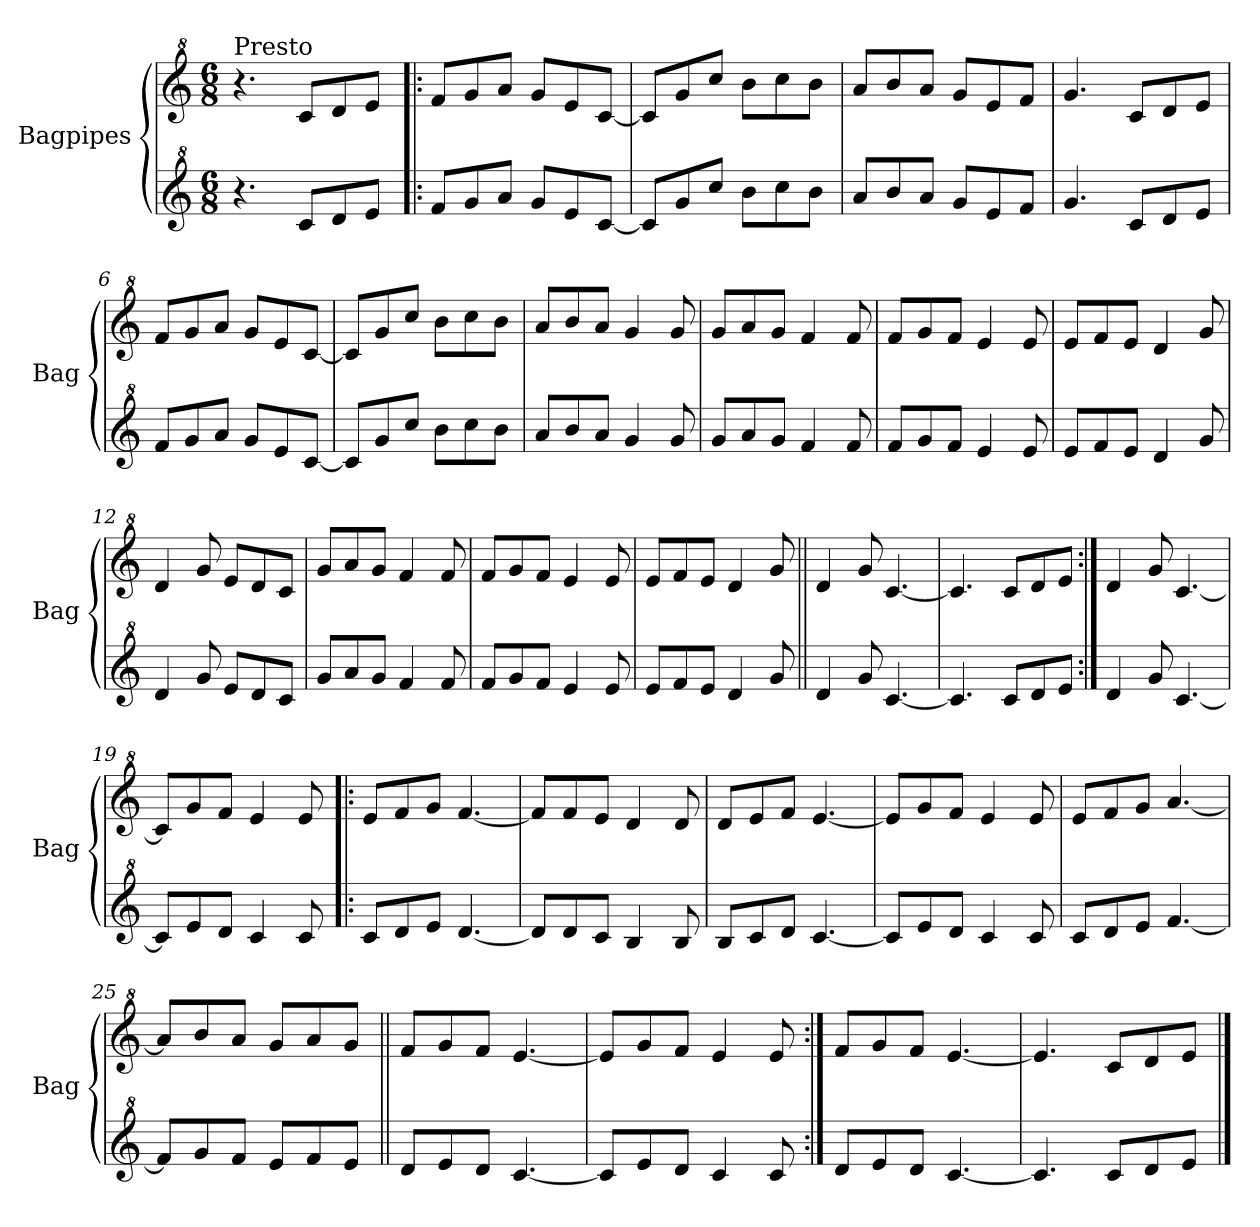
**kern	**kern
*part2	*part1
*staff2	*staff1
*I"Bagpipes	*I"Bagpipes
*I'Bag	*I'Bag
*clefG^2	*clefG^2
*k[]	*k[]
*C:	*C:
*M6/8	*M6/8
=1	=1
!	!LO:TX:a:t=Presto
4.r	4.r
8cc/L	8cc/L
8dd/	8dd/
8ee/J	8ee/J
=2!|:	=2!|:
8ff/L	8ff/L
8gg/	8gg/
8aa/J	8aa/J
8gg/L	8gg/L
8ee/	8ee/
[8cc/J	[8cc/J
=3	=3
8cc/L]	8cc/L]
8gg/	8gg/
8ccc/J	8ccc/J
8bb\L	8bb\L
8ccc\	8ccc\
8bb\J	8bb\J
=4	=4
8aa/L	8aa/L
8bb/	8bb/
8aa/J	8aa/J
8gg/L	8gg/L
8ee/	8ee/
8ff/J	8ff/J
=5	=5
4.gg/	4.gg/
8cc/L	8cc/L
8dd/	8dd/
8ee/J	8ee/J
=6	=6
8ff/L	8ff/L
8gg/	8gg/
8aa/J	8aa/J
8gg/L	8gg/L
8ee/	8ee/
[8cc/J	[8cc/J
=7	=7
8cc/L]	8cc/L]
8gg/	8gg/
8ccc/J	8ccc/J
8bb\L	8bb\L
8ccc\	8ccc\
8bb\J	8bb\J
!!LO:LB:g=z
=8	=8
8aa/L	8aa/L
8bb/	8bb/
8aa/J	8aa/J
4gg/	4gg/
8gg/	8gg/
=9	=9
8gg/L	8gg/L
8aa/	8aa/
8gg/J	8gg/J
4ff/	4ff/
8ff/	8ff/
=10	=10
8ff/L	8ff/L
8gg/	8gg/
8ff/J	8ff/J
4ee/	4ee/
8ee/	8ee/
=11	=11
8ee/L	8ee/L
8ff/	8ff/
8ee/J	8ee/J
4dd/	4dd/
8gg/	8gg/
=12	=12
4dd/	4dd/
8gg/	8gg/
8ee/L	8ee/L
8dd/	8dd/
8cc/J	8cc/J
=13	=13
8gg/L	8gg/L
8aa/	8aa/
8gg/J	8gg/J
4ff/	4ff/
8ff/	8ff/
=14	=14
8ff/L	8ff/L
8gg/	8gg/
8ff/J	8ff/J
4ee/	4ee/
8ee/	8ee/
!!LO:LB:g=z
=15	=15
8ee/L	8ee/L
8ff/	8ff/
8ee/J	8ee/J
4dd/	4dd/
8gg/	8gg/
=16||	=16||
4dd/	4dd/
8gg/	8gg/
[4.cc/	[4.cc/
=17	=17
4.cc/]	4.cc/]
8cc/L	8cc/L
8dd/	8dd/
8ee/J	8ee/J
=18:|!	=18:|!
4dd/	4dd/
8gg/	8gg/
[4.cc/	[4.cc/
=19	=19
8cc/L]	8cc/L]
8ee/	8gg/
8dd/J	8ff/J
4cc/	4ee/
8cc/	8ee/
=20!|:	=20!|:
8cc/L	8ee/L
8dd/	8ff/
8ee/J	8gg/J
[4.dd/	[4.ff/
=21	=21
8dd/L]	8ff/L]
8dd/	8ff/
8cc/J	8ee/J
4b/	4dd/
8b/	8dd/
=22	=22
8b/L	8dd/L
8cc/	8ee/
8dd/J	8ff/J
[4.cc/	[4.ee/
!!LO:LB:g=z
=23	=23
8cc/L]	8ee/L]
8ee/	8gg/
8dd/J	8ff/J
4cc/	4ee/
8cc/	8ee/
=24	=24
8cc/L	8ee/L
8dd/	8ff/
8ee/J	8gg/J
[4.ff/	[4.aa/
=25	=25
8ff/L]	8aa/L]
8gg/	8bb/
8ff/J	8aa/J
8ee/L	8gg/L
8ff/	8aa/
8ee/J	8gg/J
=26||	=26||
8dd/L	8ff/L
8ee/	8gg/
8dd/J	8ff/J
[4.cc/	[4.ee/
=27	=27
8cc/L]	8ee/L]
8ee/	8gg/
8dd/J	8ff/J
4cc/	4ee/
8cc/	8ee/
=28:|!	=28:|!
8dd/L	8ff/L
8ee/	8gg/
8dd/J	8ff/J
[4.cc/	[4.ee/
=29	=29
4.cc/]	4.ee/]
8cc/L	8cc/L
8dd/	8dd/
8ee/J	8ee/J
==	==
*-	*-
